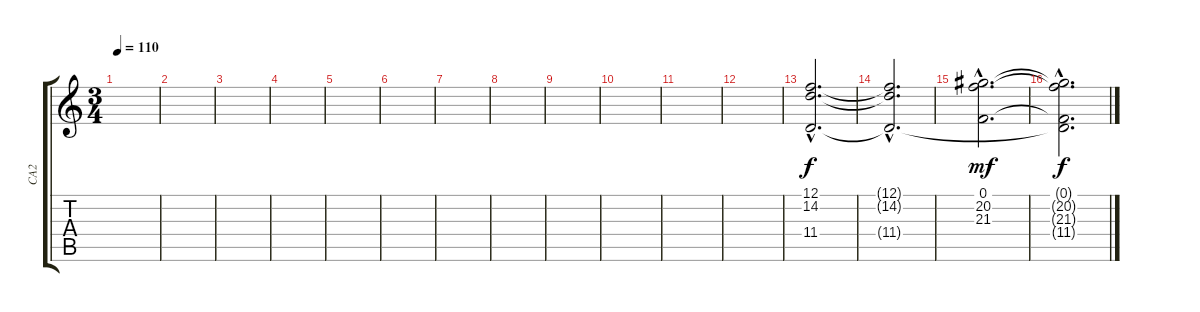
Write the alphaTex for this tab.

\track ("CA2" "CA2") {instrument choiraahs}
\staff {score tabs}
\tuning (F4 C4 Ab3 Eb3 Bb2 F2) {hide}
\ts (3 4)
\tempo 110
\clef g2
\ks c
|
|
|
|
|
|
|
|
|
|
|
|
(12.1{hac} 14.2{hac} 11.4{hac}).2{d} |
(12.1{hac t} 14.2{hac t} 11.4{hac t}).2{d dy f} |
(0.1{hac} 20.2{hac} 21.3{hac}).2{d dy mf} |
(0.1{hac t} 20.2{hac t} 21.3{hac t} 11.4{hac t}).2{d dy f}
